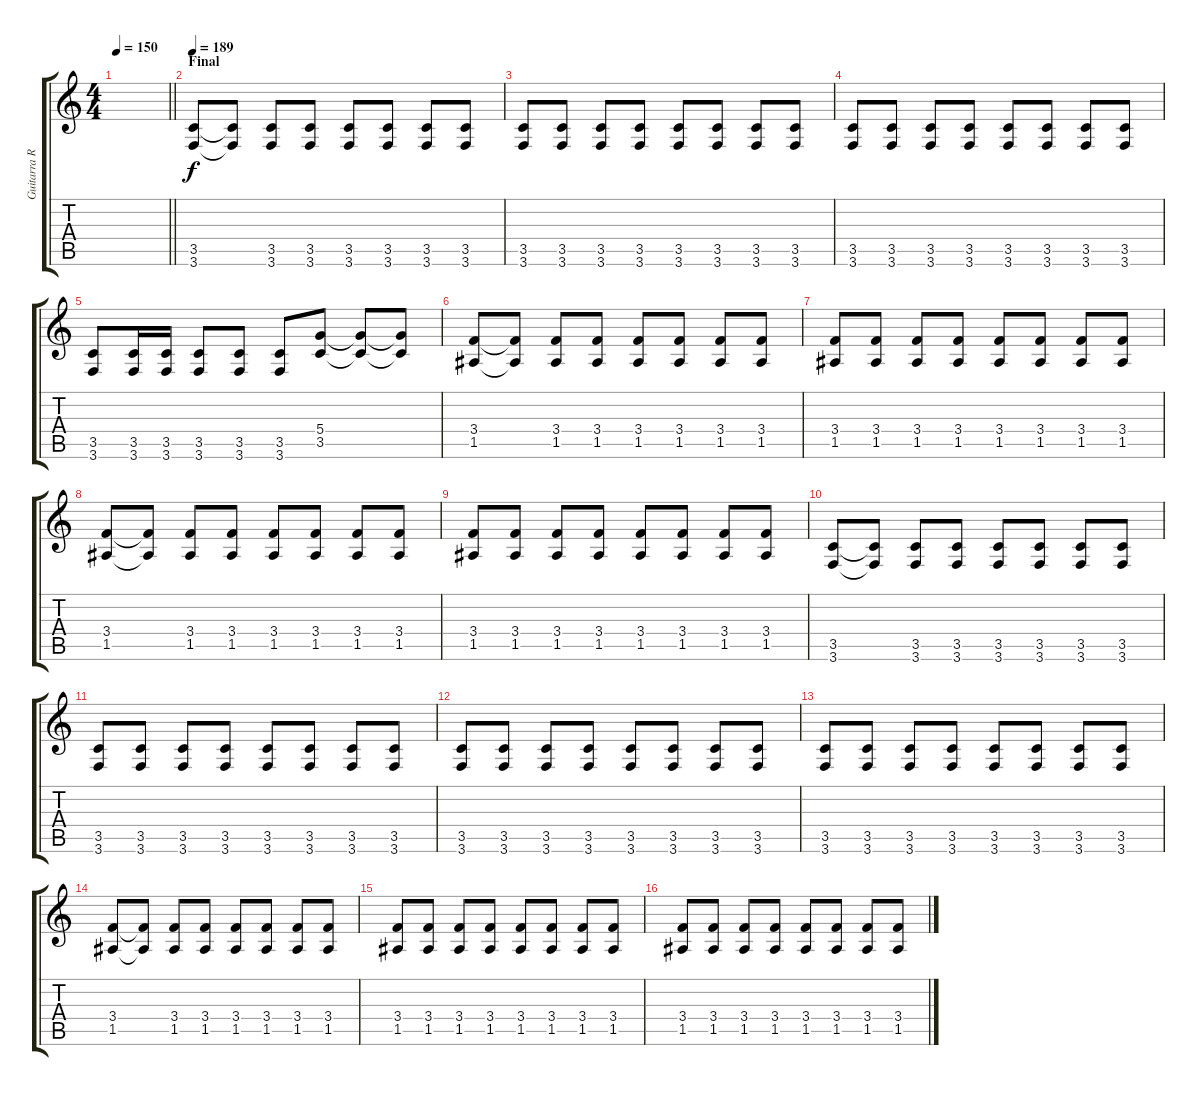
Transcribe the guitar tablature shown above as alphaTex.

\track ("Guitarra R1" "Guitarra R") {instrument overdrivenguitar}
\staff {score tabs}
\tuning (E4 B3 G3 D3 A2 D2) {hide}
\ts (4 4)
\tempo 150
\clef g2
\barLineRight lightlight
\ks c
|
\section ("" "Final")
\tempo 189
(3.5 3.6).8 (3.5{t} 3.6{t}).8 (3.5 3.6).8 (3.5 3.6).8 (3.5 3.6).8 (3.5 3.6).8 (3.5 3.6).8 (3.5 3.6).8 |
(3.5 3.6).8 (3.5 3.6).8 (3.5 3.6).8 (3.5 3.6).8 (3.5 3.6).8 (3.5 3.6).8 (3.5 3.6).8 (3.5 3.6).8 |
(3.5 3.6).8 (3.5 3.6).8 (3.5 3.6).8 (3.5 3.6).8 (3.5 3.6).8 (3.5 3.6).8 (3.5 3.6).8 (3.5 3.6).8 |
(3.5 3.6).8 (3.5 3.6).16 (3.5 3.6).16 (3.5 3.6).8 (3.5 3.6).8 (3.5 3.6).8 (5.4 3.5).8 (5.4{t} 3.5{t}).8 (5.4{t} 3.5{t}).8 |
(3.4 1.5).8 (3.4{t} 1.5{t}).8 (3.4 1.5).8 (3.4 1.5).8 (3.4 1.5).8 (3.4 1.5).8 (3.4 1.5).8 (3.4 1.5).8 |
(3.4 1.5).8 (3.4 1.5).8 (3.4 1.5).8 (3.4 1.5).8 (3.4 1.5).8 (3.4 1.5).8 (3.4 1.5).8 (3.4 1.5).8 |
(3.4 1.5).8 (3.4{t} 1.5{t}).8 (3.4 1.5).8 (3.4 1.5).8 (3.4 1.5).8 (3.4 1.5).8 (3.4 1.5).8 (3.4 1.5).8 |
(3.4 1.5).8 (3.4 1.5).8 (3.4 1.5).8 (3.4 1.5).8 (3.4 1.5).8 (3.4 1.5).8 (3.4 1.5).8 (3.4 1.5).8 |
(3.5 3.6).8 (3.5{t} 3.6{t}).8 (3.5 3.6).8 (3.5 3.6).8 (3.5 3.6).8 (3.5 3.6).8 (3.5 3.6).8 (3.5 3.6).8 |
(3.5 3.6).8 (3.5 3.6).8 (3.5 3.6).8 (3.5 3.6).8 (3.5 3.6).8 (3.5 3.6).8 (3.5 3.6).8 (3.5 3.6).8 |
(3.5 3.6).8 (3.5 3.6).8 (3.5 3.6).8 (3.5 3.6).8 (3.5 3.6).8 (3.5 3.6).8 (3.5 3.6).8 (3.5 3.6).8 |
(3.5 3.6).8 (3.5 3.6).8 (3.5 3.6).8 (3.5 3.6).8 (3.5 3.6).8 (3.5 3.6).8 (3.5 3.6).8 (3.5 3.6).8 |
(3.4 1.5).8 (3.4{t} 1.5{t}).8 (3.4 1.5).8 (3.4 1.5).8 (3.4 1.5).8 (3.4 1.5).8 (3.4 1.5).8 (3.4 1.5).8 |
(3.4 1.5).8 (3.4 1.5).8 (3.4 1.5).8 (3.4 1.5).8 (3.4 1.5).8 (3.4 1.5).8 (3.4 1.5).8 (3.4 1.5).8 |
(3.4 1.5).8 (3.4 1.5).8 (3.4 1.5).8 (3.4 1.5).8 (3.4 1.5).8 (3.4 1.5).8 (3.4 1.5).8 (3.4 1.5).8
